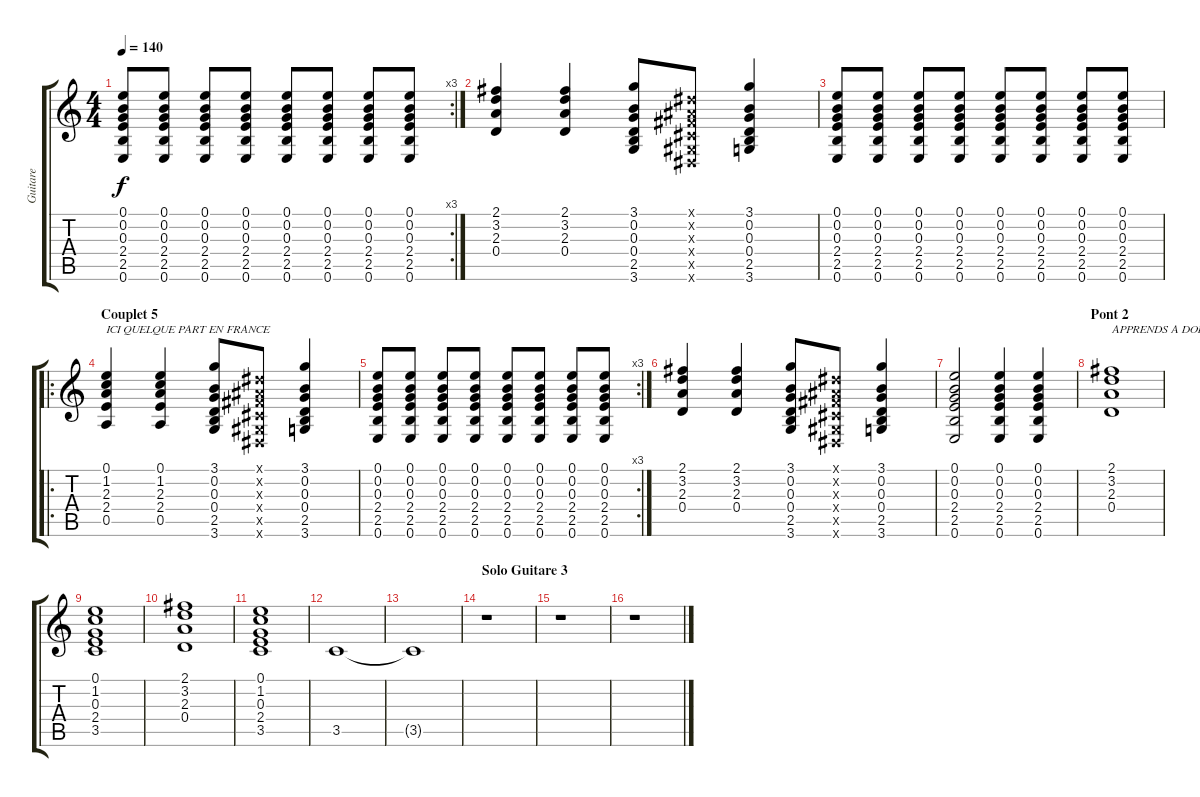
\track ("Guitare " "Guitare ") {instrument overdrivenguitar}
\staff {score tabs}
\tuning (E4 B3 G3 D3 A2 E2) {hide}
\rc 3
\ts (4 4)
\tempo 140
\clef g2
\ks c
(0.1 0.2 0.3 2.4 2.5 0.6).8{dy f} (0.1 0.2 0.3 2.4 2.5 0.6).8 (0.1 0.2 0.3 2.4 2.5 0.6).8 (0.1 0.2 0.3 2.4 2.5 0.6).8 (0.1 0.2 0.3 2.4 2.5 0.6).8 (0.1 0.2 0.3 2.4 2.5 0.6).8 (0.1 0.2 0.3 2.4 2.5 0.6).8 (0.1 0.2 0.3 2.4 2.5 0.6).8 |
(2.1 3.2 2.3 0.4).4 (2.1 3.2 2.3 0.4).4 (3.1 0.2 0.3 0.4 2.5 3.6).8 (-1.1{x} -1.2{x} -1.3{x} -1.4{x} -1.5{x} -1.6{x}).8 (3.1 0.2 0.3 0.4 2.5 3.6).4 |
(0.1 0.2 0.3 2.4 2.5 0.6).8 (0.1 0.2 0.3 2.4 2.5 0.6).8 (0.1 0.2 0.3 2.4 2.5 0.6).8 (0.1 0.2 0.3 2.4 2.5 0.6).8 (0.1 0.2 0.3 2.4 2.5 0.6).8 (0.1 0.2 0.3 2.4 2.5 0.6).8 (0.1 0.2 0.3 2.4 2.5 0.6).8 (0.1 0.2 0.3 2.4 2.5 0.6).8 |
\ro
\section ("" "Couplet 5")
(0.1 1.2 2.3 2.4 0.5).4{txt "ICI QUELQUE PART EN FRANCE"} (0.1 1.2 2.3 2.4 0.5).4 (3.1 0.2 0.3 0.4 2.5 3.6).8 (-1.1{x} -1.2{x} -1.3{x} -1.4{x} -1.5{x} -1.6{x}).8 (3.1 0.2 0.3 0.4 2.5 3.6).4 |
\rc 3
(0.1 0.2 0.3 2.4 2.5 0.6).8 (0.1 0.2 0.3 2.4 2.5 0.6).8 (0.1 0.2 0.3 2.4 2.5 0.6).8 (0.1 0.2 0.3 2.4 2.5 0.6).8 (0.1 0.2 0.3 2.4 2.5 0.6).8 (0.1 0.2 0.3 2.4 2.5 0.6).8 (0.1 0.2 0.3 2.4 2.5 0.6).8 (0.1 0.2 0.3 2.4 2.5 0.6).8 |
(2.1 3.2 2.3 0.4).4 (2.1 3.2 2.3 0.4).4 (3.1 0.2 0.3 0.4 2.5 3.6).8 (-1.1{x} -1.2{x} -1.3{x} -1.4{x} -1.5{x} -1.6{x}).8 (3.1 0.2 0.3 0.4 2.5 3.6).4 |
(0.1 0.2 0.3 2.4 2.5 0.6).2 (0.1 0.2 0.3 2.4 2.5 0.6).4 (0.1 0.2 0.3 2.4 2.5 0.6).4 |
\section ("" "Pont 2")
(2.1 3.2 2.3 0.4).1{txt "APPRENDS A DORMIR"} |
(0.1 1.2 0.3 2.4 3.5).1 |
(2.1 3.2 2.3 0.4).1 |
(0.1 1.2 0.3 2.4 3.5).1 |
3.5.1 |
3.5{t}.1 |
\section ("" "Solo Guitare 3")
r.1 |
r.1 |
r.1
